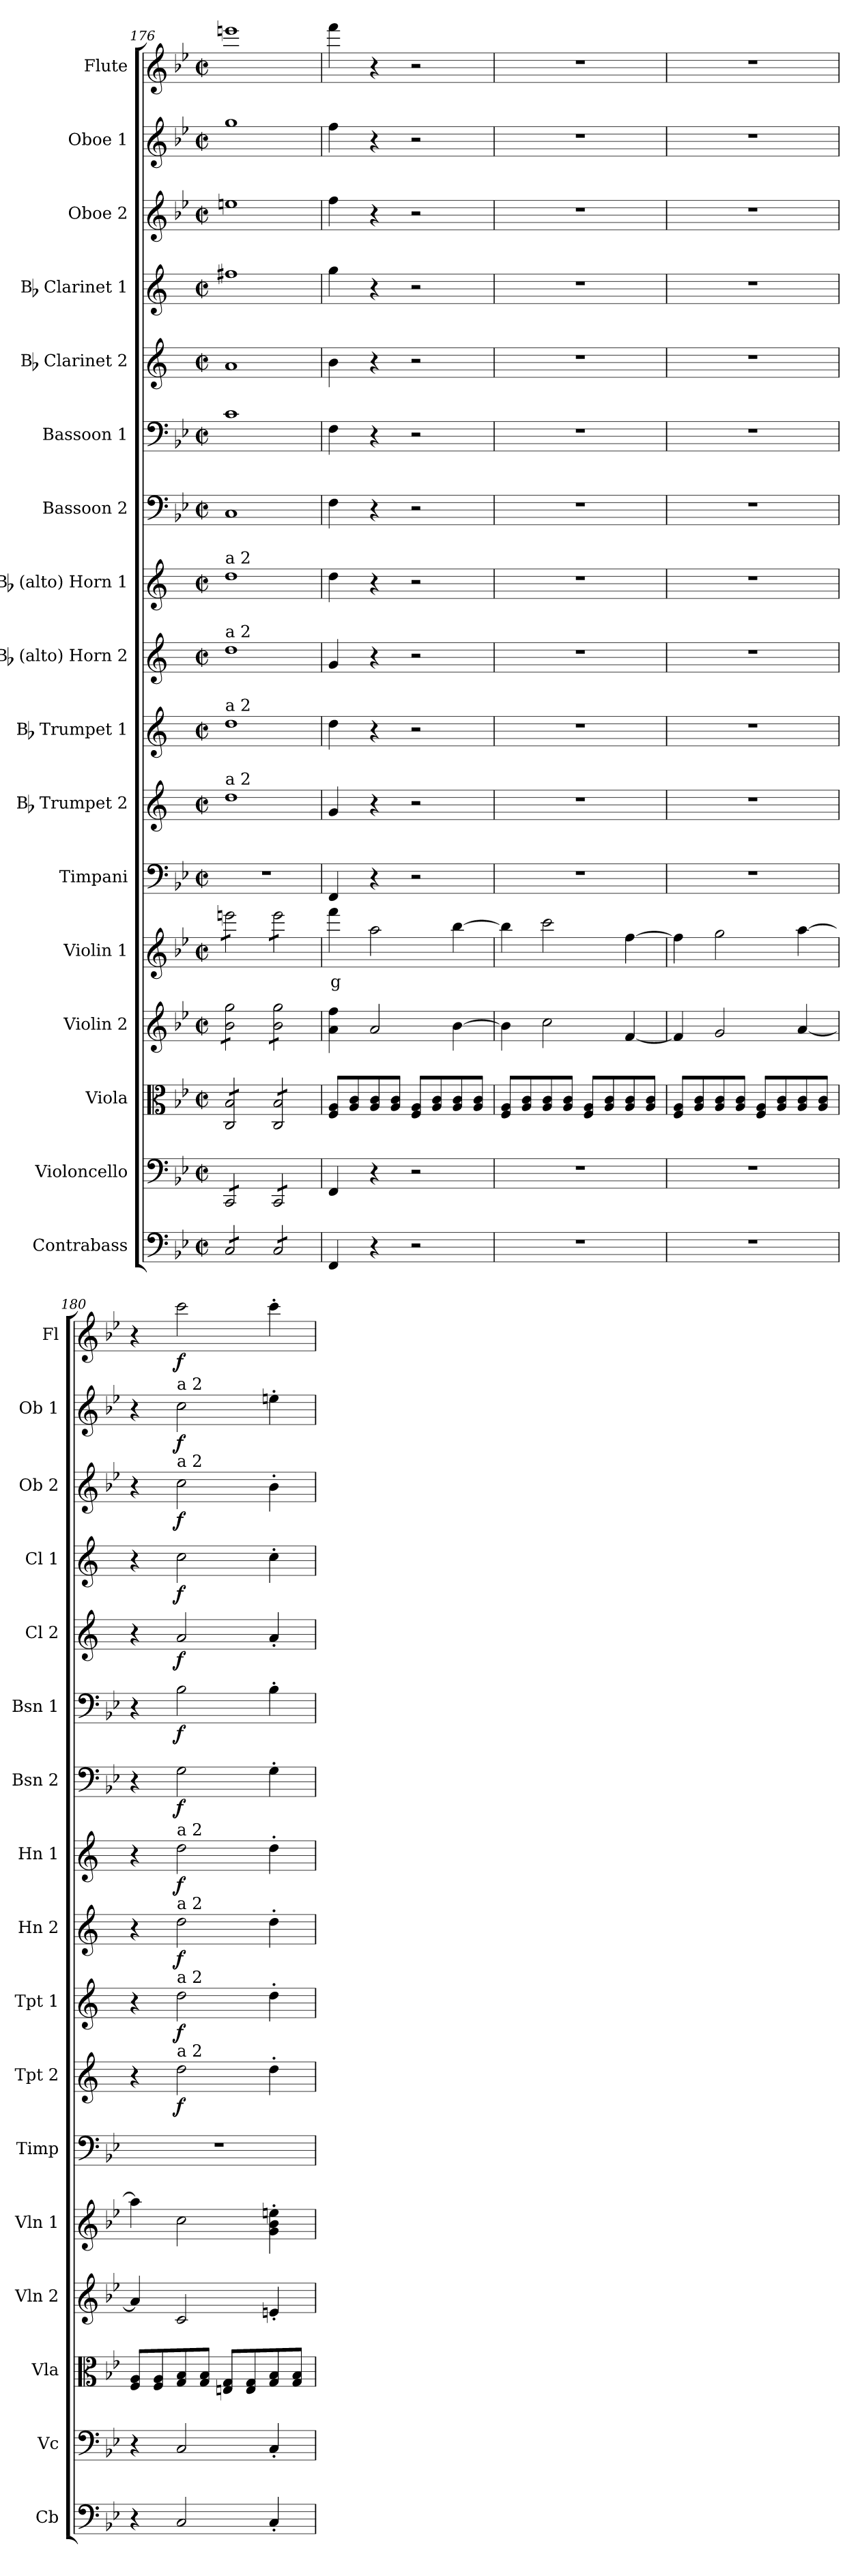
**kern	**dynam	**kern	**dynam	**kern	**dynam	**kern	**dynam	**kern	**text	**dynam	**kern	**kern	**dynam	**kern	**dynam	**kern	**dynam	**kern	**dynam	**kern	**dynam	**kern	**dynam	**kern	**dynam	**kern	**dynam	**kern	**dynam	**kern	**dynam	**kern	**dynam
*part17	*part17	*part16	*part16	*part15	*part15	*part14	*part14	*part13	*part13	*part13	*part12	*part11	*part11	*part10	*part10	*part9	*part9	*part8	*part8	*part7	*part7	*part6	*part6	*part5	*part5	*part4	*part4	*part3	*part3	*part2	*part2	*part1	*part1
*staff17	*staff17	*staff16	*staff16	*staff15	*staff15	*staff14	*staff14	*staff13	*staff13	*staff13	*staff12	*staff11	*staff11	*staff10	*staff10	*staff9	*staff9	*staff8	*staff8	*staff7	*staff7	*staff6	*staff6	*staff5	*staff5	*staff4	*staff4	*staff3	*staff3	*staff2	*staff2	*staff1	*staff1
*I"Contrabass	*	*I"Violoncello	*	*I"Viola	*	*I"Violin 2	*	*I"Violin 1	*	*	*I"Timpani	*I"Bb Trumpet 2	*	*I"Bb Trumpet 1	*	*I"Bb (alto) Horn 2	*	*I"Bb (alto) Horn 1	*	*I"Bassoon 2	*	*I"Bassoon 1	*	*I"Bb Clarinet 2	*	*I"Bb Clarinet 1	*	*I"Oboe 2	*	*I"Oboe 1	*	*I"Flute	*
*I'Cb	*	*I'Vc	*	*I'Vla	*	*I'Vln 2	*	*I'Vln 1	*	*	*I'Timp	*I'Tpt 2	*	*I'Tpt 1	*	*I'Hn 2	*	*I'Hn 1	*	*I'Bsn 2	*	*I'Bsn 1	*	*I'Cl 2	*	*I'Cl 1	*	*I'Ob 2	*	*I'Ob 1	*	*I'Fl	*
*clefF4	*	*clefF4	*	*clefC3	*	*clefG2	*	*clefG2	*	*	*clefF4	*clefG2	*	*clefG2	*	*clefG2	*	*clefG2	*	*clefF4	*	*clefF4	*	*clefG2	*	*clefG2	*	*clefG2	*	*clefG2	*	*clefG2	*
*ITrd7c12	*	*	*	*	*	*	*	*	*	*	*	*ITrd1c2	*	*ITrd1c2	*	*ITrd1c2	*	*ITrd1c2	*	*	*	*	*	*ITrd1c2	*	*ITrd1c2	*	*	*	*	*	*	*
*k[b-e-]	*	*k[b-e-]	*	*k[b-e-]	*	*k[b-e-]	*	*k[b-e-]	*	*	*k[b-e-]	*k[b-e-]	*	*k[b-e-]	*	*k[b-e-]	*	*k[b-e-]	*	*k[b-e-]	*	*k[b-e-]	*	*k[b-e-]	*	*k[b-e-]	*	*k[b-e-]	*	*k[b-e-]	*	*k[b-e-]	*
*M2/2	*	*M2/2	*	*M2/2	*	*M2/2	*	*M2/2	*	*	*M2/2	*M2/2	*	*M2/2	*	*M2/2	*	*M2/2	*	*M2/2	*	*M2/2	*	*M2/2	*	*M2/2	*	*M2/2	*	*M2/2	*	*M2/2	*
*met(c|)	*	*met(c|)	*	*met(c|)	*	*met(c|)	*	*met(c|)	*	*	*met(c|)	*met(c|)	*	*met(c|)	*	*met(c|)	*	*met(c|)	*	*met(c|)	*	*met(c|)	*	*met(c|)	*	*met(c|)	*	*met(c|)	*	*met(c|)	*	*met(c|)	*
=176	=176	=176	=176	=176	=176	=176	=176	=176	=176	=176	=176	=176	=176	=176	=176	=176	=176	=176	=176	=176	=176	=176	=176	=176	=176	=176	=176	=176	=176	=176	=176	=176	=176
!	!	!	!	!	!	!	!	!	!	!	!	!	!	!	!	!	!	!LO:TX:a:t=a 2	!	!	!	!	!	!	!	!	!	!	!	!	!	!	!
!	!	!	!	!	!	!	!	!	!	!	!	!	!	!	!	!LO:TX:a:t=a 2	!	!	!	!	!	!	!	!	!	!	!	!	!	!	!	!	!
!	!	!	!	!	!	!	!	!	!	!	!	!	!	!LO:TX:a:t=a 2	!	!	!	!	!	!	!	!	!	!	!	!	!	!	!	!	!	!	!
!	!	!	!	!	!	!	!	!	!	!	!	!LO:TX:a:t=a 2	!	!	!	!	!	!	!	!	!	!	!	!	!	!	!	!	!	!	!	!	!
*tremolo	*	*	*	*	*	*	*	*	*	*	*	*	*	*	*	*	*	*	*	*	*	*	*	*	*	*	*	*	*	*	*	*	*
*	*	*tremolo	*	*	*	*	*	*	*	*	*	*	*	*	*	*	*	*	*	*	*	*	*	*	*	*	*	*	*	*	*	*	*
*	*	*	*	*tremolo	*	*	*	*	*	*	*	*	*	*	*	*	*	*	*	*	*	*	*	*	*	*	*	*	*	*	*	*	*
*	*	*	*	*	*	*tremolo	*	*	*	*	*	*	*	*	*	*	*	*	*	*	*	*	*	*	*	*	*	*	*	*	*	*	*
*	*	*	*	*	*	*	*	*tremolo	*	*	*	*	*	*	*	*	*	*	*	*	*	*	*	*	*	*	*	*	*	*	*	*	*
8CC/L	.	8CC/L	.	8C/ 8B-/L	.	8b-\ 8gg\L	.	8eeen\L	.	.	1r	1cc	.	1cc	.	1cc	.	1cc	.	1C	.	1c	.	1g	.	1een	.	1een	.	1gg	.	1eeen	.
8CC/	.	8CC/	.	8C/ 8B-/	.	8b-\ 8gg\	.	8eeen\	.	.	.	.	.	.	.	.	.	.	.	.	.	.	.	.	.	.	.	.	.	.	.	.	.
8CC/	.	8CC/	.	8C/ 8B-/	.	8b-\ 8gg\	.	8eeen\	.	.	.	.	.	.	.	.	.	.	.	.	.	.	.	.	.	.	.	.	.	.	.	.	.
8CC/J	.	8CC/J	.	8C/ 8B-/J	.	8b-\ 8gg\J	.	8eeen\J	.	.	.	.	.	.	.	.	.	.	.	.	.	.	.	.	.	.	.	.	.	.	.	.	.
8CC/L	.	8CC/L	.	8C/ 8B-/L	.	8b-\ 8gg\L	.	8eee\L	.	.	.	.	.	.	.	.	.	.	.	.	.	.	.	.	.	.	.	.	.	.	.	.	.
8CC/	.	8CC/	.	8C/ 8B-/	.	8b-\ 8gg\	.	8eee\	.	.	.	.	.	.	.	.	.	.	.	.	.	.	.	.	.	.	.	.	.	.	.	.	.
8CC/	.	8CC/	.	8C/ 8B-/	.	8b-\ 8gg\	.	8eee\	.	.	.	.	.	.	.	.	.	.	.	.	.	.	.	.	.	.	.	.	.	.	.	.	.
8CC/J	.	8CC/J	.	8C/ 8B-/J	.	8b-\ 8gg\J	.	8eee\J	.	.	.	.	.	.	.	.	.	.	.	.	.	.	.	.	.	.	.	.	.	.	.	.	.
*	*	*	*	*	*	*	*	*Xtremolo	*	*	*	*	*	*	*	*	*	*	*	*	*	*	*	*	*	*	*	*	*	*	*	*	*
*	*	*	*	*	*	*Xtremolo	*	*	*	*	*	*	*	*	*	*	*	*	*	*	*	*	*	*	*	*	*	*	*	*	*	*	*
*	*	*	*	*Xtremolo	*	*	*	*	*	*	*	*	*	*	*	*	*	*	*	*	*	*	*	*	*	*	*	*	*	*	*	*	*
*	*	*Xtremolo	*	*	*	*	*	*	*	*	*	*	*	*	*	*	*	*	*	*	*	*	*	*	*	*	*	*	*	*	*	*	*
*Xtremolo	*	*	*	*	*	*	*	*	*	*	*	*	*	*	*	*	*	*	*	*	*	*	*	*	*	*	*	*	*	*	*	*	*
=177	=177	=177	=177	=177	=177	=177	=177	=177	=177	=177	=177	=177	=177	=177	=177	=177	=177	=177	=177	=177	=177	=177	=177	=177	=177	=177	=177	=177	=177	=177	=177	=177	=177
!	!	!	!	!	!LO:DY:b	!	!	!	!LO:LY:b:color=#FF0000	!	!	!	!	!	!	!	!	!	!	!	!	!	!	!	!	!	!	!	!	!	!	!	!
!	!	!	!	!	!LO:DY:n=1:b	!	!LO:DY:b	!	!	!	!	!	!	!	!	!	!	!	!	!	!	!	!	!	!	!	!	!	!	!	!	!	!
!	!	!	!	!	!	!	!LO:DY:n=1:b	!	!	!LO:DY:b	!	!	!	!	!	!	!	!	!	!	!	!	!	!	!	!	!	!	!	!	!	!	!
!	!	!	!	!	!	!	!	!	!	!LO:DY:n=1:b	!	!	!	!	!	!	!	!	!	!	!	!	!	!	!	!	!	!	!	!	!	!	!
4FFF/	.	4FF/	.	8F/ 8A/L	other-dynamics f	4a\ 4ff\	other-dynamics f	4fff\	g	other-dynamics f	4FF/	4f/	.	4cc\	.	4f/	.	4cc\	.	4F\	.	4F\	.	4a\	.	4ff\	.	4ff\	.	4ff\	.	4fff\	.
.	.	.	.	8A/ 8c/	.	.	.	.	.	.	.	.	.	.	.	.	.	.	.	.	.	.	.	.	.	.	.	.	.	.	.	.	.
4r	.	4r	.	8A/ 8c/	.	2a/	.	2aa\	.	.	4r	4r	.	4r	.	4r	.	4r	.	4r	.	4r	.	4r	.	4r	.	4r	.	4r	.	4r	.
.	.	.	.	8A/ 8c/J	.	.	.	.	.	.	.	.	.	.	.	.	.	.	.	.	.	.	.	.	.	.	.	.	.	.	.	.	.
2r	.	2r	.	8F/ 8A/L	.	.	.	.	.	.	2r	2r	.	2r	.	2r	.	2r	.	2r	.	2r	.	2r	.	2r	.	2r	.	2r	.	2r	.
.	.	.	.	8A/ 8c/	.	.	.	.	.	.	.	.	.	.	.	.	.	.	.	.	.	.	.	.	.	.	.	.	.	.	.	.	.
.	.	.	.	8A/ 8c/	.	[4b-\	.	[4bb-\	.	.	.	.	.	.	.	.	.	.	.	.	.	.	.	.	.	.	.	.	.	.	.	.	.
.	.	.	.	8A/ 8c/J	.	.	.	.	.	.	.	.	.	.	.	.	.	.	.	.	.	.	.	.	.	.	.	.	.	.	.	.	.
=178	=178	=178	=178	=178	=178	=178	=178	=178	=178	=178	=178	=178	=178	=178	=178	=178	=178	=178	=178	=178	=178	=178	=178	=178	=178	=178	=178	=178	=178	=178	=178	=178	=178
1r	.	1r	.	8F/ 8A/L	.	4b-\]	.	4bb-\]	.	.	1r	1r	.	1r	.	1r	.	1r	.	1r	.	1r	.	1r	.	1r	.	1r	.	1r	.	1r	.
.	.	.	.	8A/ 8c/	.	.	.	.	.	.	.	.	.	.	.	.	.	.	.	.	.	.	.	.	.	.	.	.	.	.	.	.	.
.	.	.	.	8A/ 8c/	.	2cc\	.	2ccc\	.	.	.	.	.	.	.	.	.	.	.	.	.	.	.	.	.	.	.	.	.	.	.	.	.
.	.	.	.	8A/ 8c/J	.	.	.	.	.	.	.	.	.	.	.	.	.	.	.	.	.	.	.	.	.	.	.	.	.	.	.	.	.
.	.	.	.	8F/ 8A/L	.	.	.	.	.	.	.	.	.	.	.	.	.	.	.	.	.	.	.	.	.	.	.	.	.	.	.	.	.
.	.	.	.	8A/ 8c/	.	.	.	.	.	.	.	.	.	.	.	.	.	.	.	.	.	.	.	.	.	.	.	.	.	.	.	.	.
.	.	.	.	8A/ 8c/	.	[4f/	.	[4ff\	.	.	.	.	.	.	.	.	.	.	.	.	.	.	.	.	.	.	.	.	.	.	.	.	.
.	.	.	.	8A/ 8c/J	.	.	.	.	.	.	.	.	.	.	.	.	.	.	.	.	.	.	.	.	.	.	.	.	.	.	.	.	.
=179	=179	=179	=179	=179	=179	=179	=179	=179	=179	=179	=179	=179	=179	=179	=179	=179	=179	=179	=179	=179	=179	=179	=179	=179	=179	=179	=179	=179	=179	=179	=179	=179	=179
1r	.	1r	.	8F/ 8A/L	.	4f/]	.	4ff\]	.	.	1r	1r	.	1r	.	1r	.	1r	.	1r	.	1r	.	1r	.	1r	.	1r	.	1r	.	1r	.
.	.	.	.	8A/ 8c/	.	.	.	.	.	.	.	.	.	.	.	.	.	.	.	.	.	.	.	.	.	.	.	.	.	.	.	.	.
.	.	.	.	8A/ 8c/	.	2g/	.	2gg\	.	.	.	.	.	.	.	.	.	.	.	.	.	.	.	.	.	.	.	.	.	.	.	.	.
.	.	.	.	8A/ 8c/J	.	.	.	.	.	.	.	.	.	.	.	.	.	.	.	.	.	.	.	.	.	.	.	.	.	.	.	.	.
.	.	.	.	8F/ 8A/L	.	.	.	.	.	.	.	.	.	.	.	.	.	.	.	.	.	.	.	.	.	.	.	.	.	.	.	.	.
.	.	.	.	8A/ 8c/	.	.	.	.	.	.	.	.	.	.	.	.	.	.	.	.	.	.	.	.	.	.	.	.	.	.	.	.	.
.	.	.	.	8A/ 8c/	.	[4a/	.	[4aa\	.	.	.	.	.	.	.	.	.	.	.	.	.	.	.	.	.	.	.	.	.	.	.	.	.
.	.	.	.	8A/ 8c/J	.	.	.	.	.	.	.	.	.	.	.	.	.	.	.	.	.	.	.	.	.	.	.	.	.	.	.	.	.
=180	=180	=180	=180	=180	=180	=180	=180	=180	=180	=180	=180	=180	=180	=180	=180	=180	=180	=180	=180	=180	=180	=180	=180	=180	=180	=180	=180	=180	=180	=180	=180	=180	=180
4r	.	4r	.	8F/ 8A/L	.	4a/]	.	4aa\]	.	.	1r	4r	.	4r	.	4r	.	4r	.	4r	.	4r	.	4r	.	4r	.	4r	.	4r	.	4r	.
.	.	.	.	8F/ 8A/	.	.	.	.	.	.	.	.	.	.	.	.	.	.	.	.	.	.	.	.	.	.	.	.	.	.	.	.	.
!	!	!	!	!	!	!	!	!	!	!	!	!	!	!	!	!	!	!	!	!	!	!	!	!	!	!	!	!	!	!LO:TX:a:t=a 2	!	!	!
!	!	!	!	!	!	!	!	!	!	!	!	!	!	!	!	!	!	!	!	!	!	!	!	!	!	!	!	!LO:TX:a:t=a 2	!	!	!	!	!
!	!	!	!	!	!	!	!	!	!	!	!	!	!	!	!	!	!	!LO:TX:a:t=a 2	!	!	!	!	!	!	!	!	!	!	!	!	!	!	!
!	!	!	!	!	!	!	!	!	!	!	!	!	!	!	!	!LO:TX:a:t=a 2	!	!	!	!	!	!	!	!	!	!	!	!	!	!	!	!	!
!	!	!	!	!	!	!	!	!	!	!	!	!	!	!LO:TX:a:t=a 2	!	!	!	!	!	!	!	!	!	!	!	!	!	!	!	!	!	!	!
!	!	!	!	!	!	!	!	!	!	!	!	!LO:TX:a:t=a 2	!	!	!	!	!	!	!	!	!	!	!	!	!	!	!	!	!	!	!	!	!
!	!LO:DY:b	!	!	!	!	!	!	!	!	!	!	!	!	!	!	!	!	!	!	!	!	!	!	!	!	!	!	!	!	!	!	!	!
!	!LO:DY:n=1:b	!	!LO:DY:b	!	!	!	!	!	!	!	!	!	!	!	!	!	!	!	!	!	!	!	!	!	!	!	!	!	!	!	!	!	!
!	!	!	!LO:DY:n=1:b	!	!	!	!	!	!	!	!	!	!LO:DY:b	!	!LO:DY:b	!	!LO:DY:b	!	!LO:DY:b	!	!LO:DY:b	!	!LO:DY:b	!	!LO:DY:b	!	!LO:DY:b	!	!LO:DY:b	!	!LO:DY:b	!	!LO:DY:b
2CC/	other-dynamics f	2C/	other-dynamics f	8G/ 8B-/	.	2c/	.	2cc\	.	.	.	2cc\	f	2cc\	f	2cc\	f	2cc\	f	2G\	f	2B-\	f	2g/	f	2b-\	f	2cc\	f	2cc\	f	2ccc\	f
.	.	.	.	8G/ 8B-/J	.	.	.	.	.	.	.	.	.	.	.	.	.	.	.	.	.	.	.	.	.	.	.	.	.	.	.	.	.
.	.	.	.	8En/ 8G/L	.	.	.	.	.	.	.	.	.	.	.	.	.	.	.	.	.	.	.	.	.	.	.	.	.	.	.	.	.
.	.	.	.	8E/ 8G/	.	.	.	.	.	.	.	.	.	.	.	.	.	.	.	.	.	.	.	.	.	.	.	.	.	.	.	.	.
4CC'/	.	4C'/	.	8G/ 8B-/	.	4en'/	.	4g\' 4b-\' 4een\'	.	.	.	4cc'\	.	4cc'\	.	4cc'\	.	4cc'\	.	4G'\	.	4B-'\	.	4g'/	.	4b-'\	.	4b-'\	.	4een'\	.	4ccc'\	.
.	.	.	.	8G/ 8B-/J	.	.	.	.	.	.	.	.	.	.	.	.	.	.	.	.	.	.	.	.	.	.	.	.	.	.	.	.	.
=	=	=	=	=	=	=	=	=	=	=	=	=	=	=	=	=	=	=	=	=	=	=	=	=	=	=	=	=	=	=	=	=	=
*-	*-	*-	*-	*-	*-	*-	*-	*-	*-	*-	*-	*-	*-	*-	*-	*-	*-	*-	*-	*-	*-	*-	*-	*-	*-	*-	*-	*-	*-	*-	*-	*-	*-
